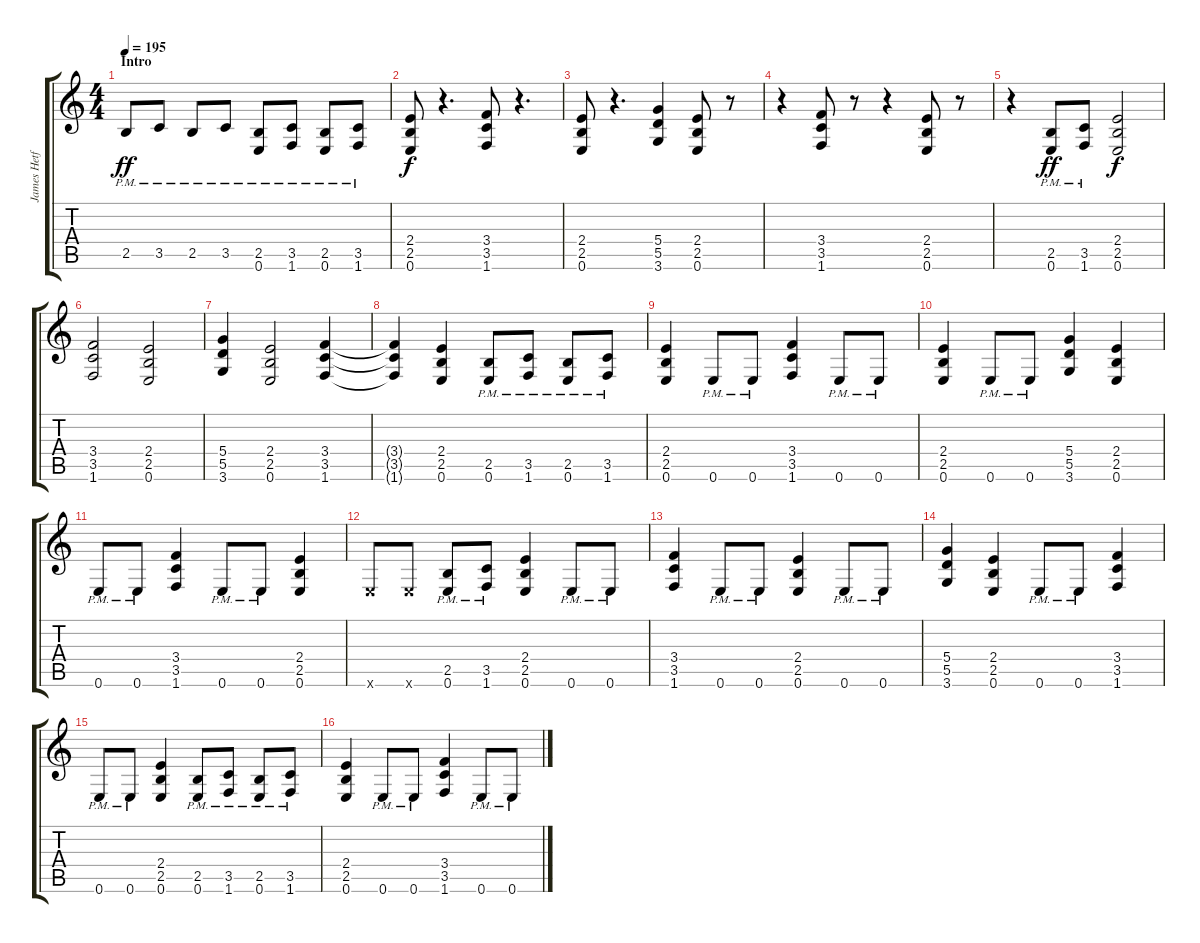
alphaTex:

\track ("James Hetfield" "James Hetf") {instrument distortionguitar}
\staff {score tabs}
\tuning (E4 B3 G3 D3 A2 E2) {hide}
\ts (4 4)
\section ("" "Intro")
\tempo 195
\clef g2
\ks c
2.5{pm}.8{dy ff instrument distortionguitar} 3.5{pm}.8 2.5{pm}.8 3.5{pm}.8 (2.5{pm} 0.6{pm}).8 (3.5{pm} 1.6{pm}).8 (2.5{pm} 0.6{pm}).8 (3.5{pm} 1.6{pm}).8 |
(2.4 2.5 0.6).8{dy f} r.4{d} (3.4 3.5 1.6).8 r.4{d} |
(2.4 2.5 0.6).8 r.4{d} (5.4 5.5 3.6).4 (2.4 2.5 0.6).8 r.8 |
r.4 (3.4 3.5 1.6).8 r.8 r.4 (2.4 2.5 0.6).8 r.8 |
r.4 (2.5{pm} 0.6{pm}).8{dy ff} (3.5{pm} 1.6{pm}).8 (2.4 2.5 0.6).2{dy f} |
(3.4 3.5 1.6).2 (2.4 2.5 0.6).2 |
(5.4 5.5 3.6).4 (2.4 2.5 0.6).2 (3.4 3.5 1.6).4 |
(3.4{t} 3.5{t} 1.6{t}).4 (2.4 2.5 0.6).4 (2.5{pm} 0.6{pm}).8 (3.5{pm} 1.6{pm}).8 (2.5{pm} 0.6{pm}).8 (3.5{pm} 1.6{pm}).8 |
(2.4 2.5 0.6).4 0.6{pm}.8 0.6{pm}.8 (3.4 3.5 1.6).4 0.6{pm}.8 0.6{pm}.8 |
(2.4 2.5 0.6).4 0.6{pm}.8 0.6{pm}.8 (5.4 5.5 3.6).4 (2.4 2.5 0.6).4 |
0.6{pm}.8 0.6{pm}.8 (3.4 3.5 1.6).4 0.6{pm}.8 0.6{pm}.8 (2.4 2.5 0.6).4 |
0.6{x}.8 0.6{x}.8 (2.5{pm} 0.6{pm}).8 (3.5{pm} 1.6{pm}).8 (2.4 2.5 0.6).4 0.6{pm}.8 0.6{pm}.8 |
(3.4 3.5 1.6).4 0.6{pm}.8 0.6{pm}.8 (2.4 2.5 0.6).4 0.6{pm}.8 0.6{pm}.8 |
(5.4 5.5 3.6).4 (2.4 2.5 0.6).4 0.6{pm}.8 0.6{pm}.8 (3.4 3.5 1.6).4 |
0.6{pm}.8 0.6{pm}.8 (2.4 2.5 0.6).4 (2.5{pm} 0.6{pm}).8 (3.5{pm} 1.6{pm}).8 (2.5{pm} 0.6{pm}).8 (3.5{pm} 1.6{pm}).8 |
(2.4 2.5 0.6).4 0.6{pm}.8 0.6{pm}.8 (3.4 3.5 1.6).4 0.6{pm}.8 0.6{pm}.8
